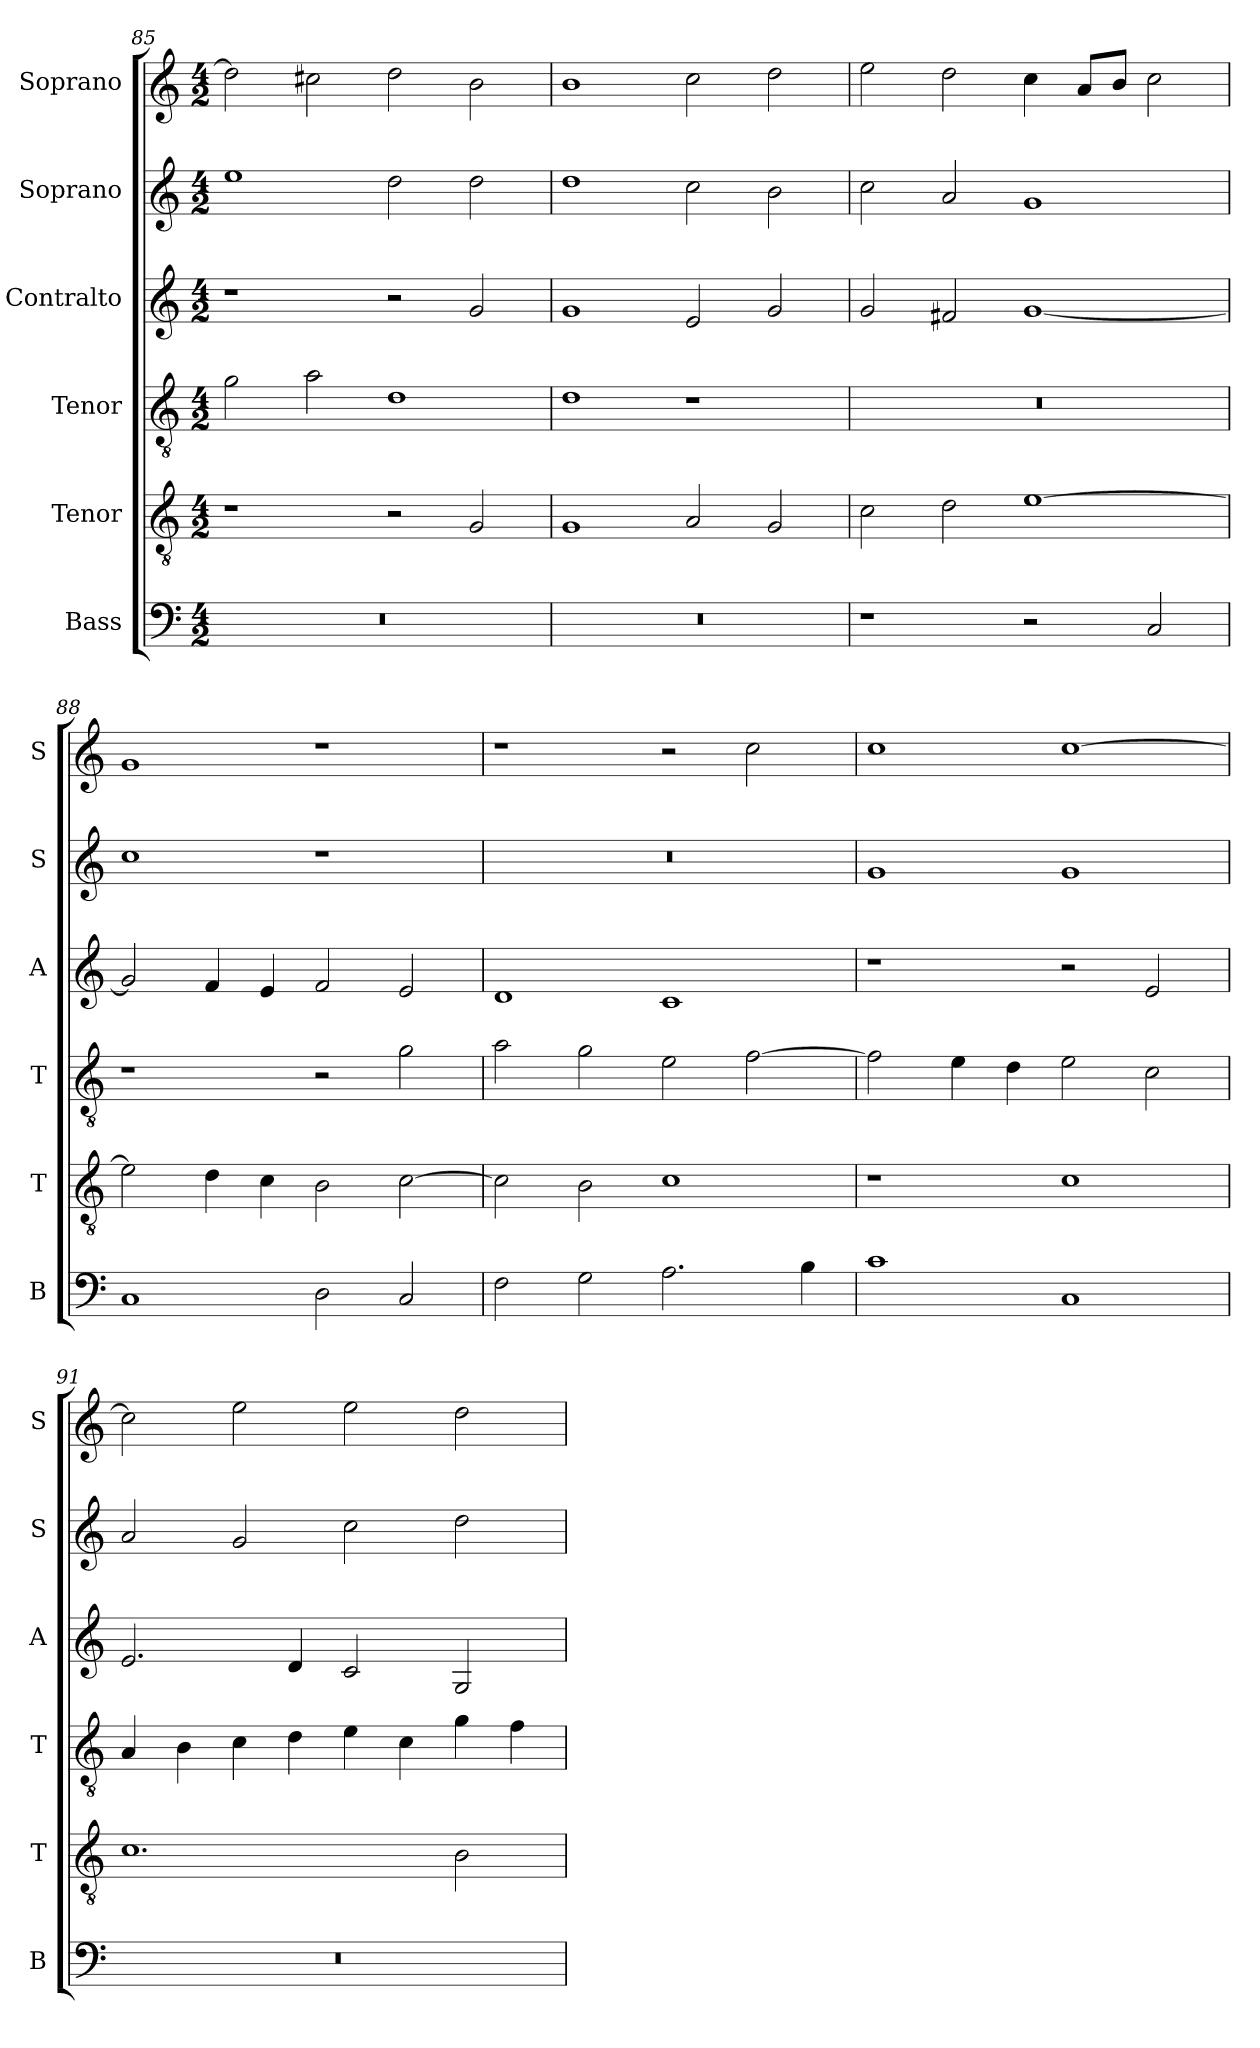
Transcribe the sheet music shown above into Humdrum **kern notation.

**kern	**kern	**kern	**kern	**kern	**kern
*part6	*part5	*part4	*part3	*part2	*part1
*staff6	*staff5	*staff4	*staff3	*staff2	*staff1
*I"Bass	*I"Tenor	*I"Tenor	*I"Contralto	*I"Soprano	*I"Soprano
*I'B	*I'T	*I'T	*I'A	*I'S	*I'S
*clefF4	*clefGv2	*clefGv2	*clefG2	*clefG2	*clefG2
*k[]	*k[]	*k[]	*k[]	*k[]	*k[]
*C:ion	*C:ion	*C:ion	*C:ion	*C:ion	*C:ion
*M4/2	*M4/2	*M4/2	*M4/2	*M4/2	*M4/2
=85	=85	=85	=85	=85	=85
0r	1r	2g	1r	1ee	2dd]
.	.	2a	.	.	2cc#X
.	2r	1d	2r	2dd	2dd
.	2G	.	2g	2dd	2b
=86	=86	=86	=86	=86	=86
0r	1G	1d	1g	1dd	1b
.	2A	1r	2e	2cc	2cc
.	2G	.	2g	2b	2dd
=87	=87	=87	=87	=87	=87
1r	2c	0r	2g	2cc	2ee
.	2d	.	2f#X	2a	2dd
2r	[1e	.	[1g	1g	4cc
.	.	.	.	.	8a/L
.	.	.	.	.	8b/J
2C	.	.	.	.	2cc
=88	=88	=88	=88	=88	=88
1C	2e]	1r	2g]	1cc	1g
.	4d	.	4f	.	.
.	4c	.	4e	.	.
2D	2B	2r	2f	1r	1r
2C	[2c	2g	2e	.	.
=89	=89	=89	=89	=89	=89
2F	2c]	2a	1d	0r	1r
2G	2B	2g	.	.	.
2.A	1c	2e	1c	.	2r
.	.	[2f	.	.	2cc
4B	.	.	.	.	.
=90	=90	=90	=90	=90	=90
1c	1r	2f]	1r	1g	1cc
.	.	4e	.	.	.
.	.	4d	.	.	.
1C	1c	2e	2r	1g	[1cc
.	.	2c	2e	.	.
=91	=91	=91	=91	=91	=91
0r	1.c	4A	2.e	2a	2cc]
.	.	4B	.	.	.
.	.	4c	.	2g	2ee
.	.	4d	4d	.	.
.	.	4e	2c	2cc	2ee
.	.	4c	.	.	.
.	2B	4g	2G	2dd	2dd
.	.	4f	.	.	.
=	=	=	=	=	=
*-	*-	*-	*-	*-	*-
